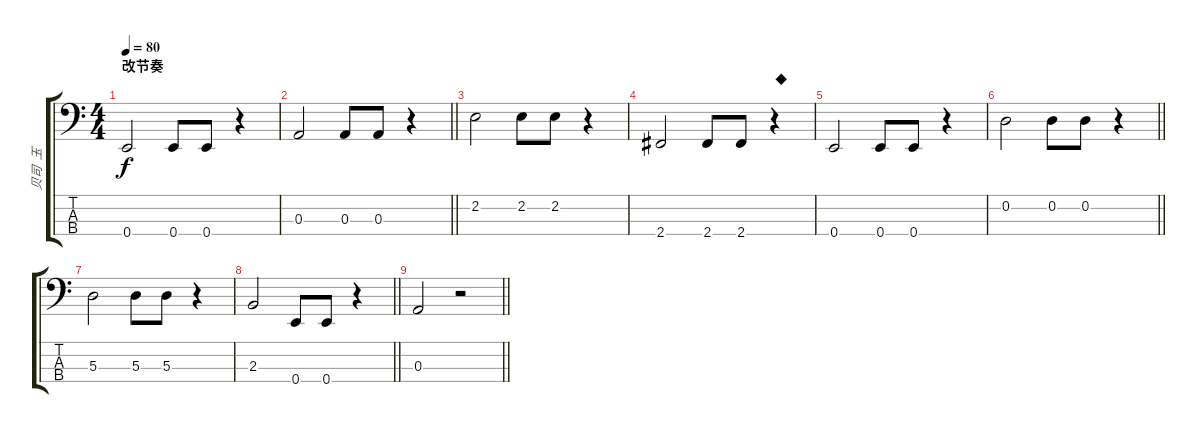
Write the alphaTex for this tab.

\track ("贝司  玉" "贝司  玉") {instrument electricbassfinger}
\staff {score tabs}
\tuning (G2 D2 A1 E1) {hide}
\ts (4 4)
\section ("" "改节奏")
\tempo 80
\clef f4
\ks c
0.4.2{dy f} 0.4.8 0.4.8 r.4 |
\barLineRight lightlight
0.3.2 0.3.8 0.3.8 r.4 |
2.2.2 2.2.8 2.2.8 r.4 |
2.4.2 2.4.8 2.4.8 r.4{txt "◆"} |
0.4.2 0.4.8 0.4.8 r.4 |
\barLineRight lightlight
0.2.2 0.2.8 0.2.8 r.4 |
5.3.2 5.3.8 5.3.8 r.4 |
\barLineRight lightlight
2.3.2 0.4.8 0.4.8 r.4 |
\barLineRight lightlight
0.3.2 r.2
